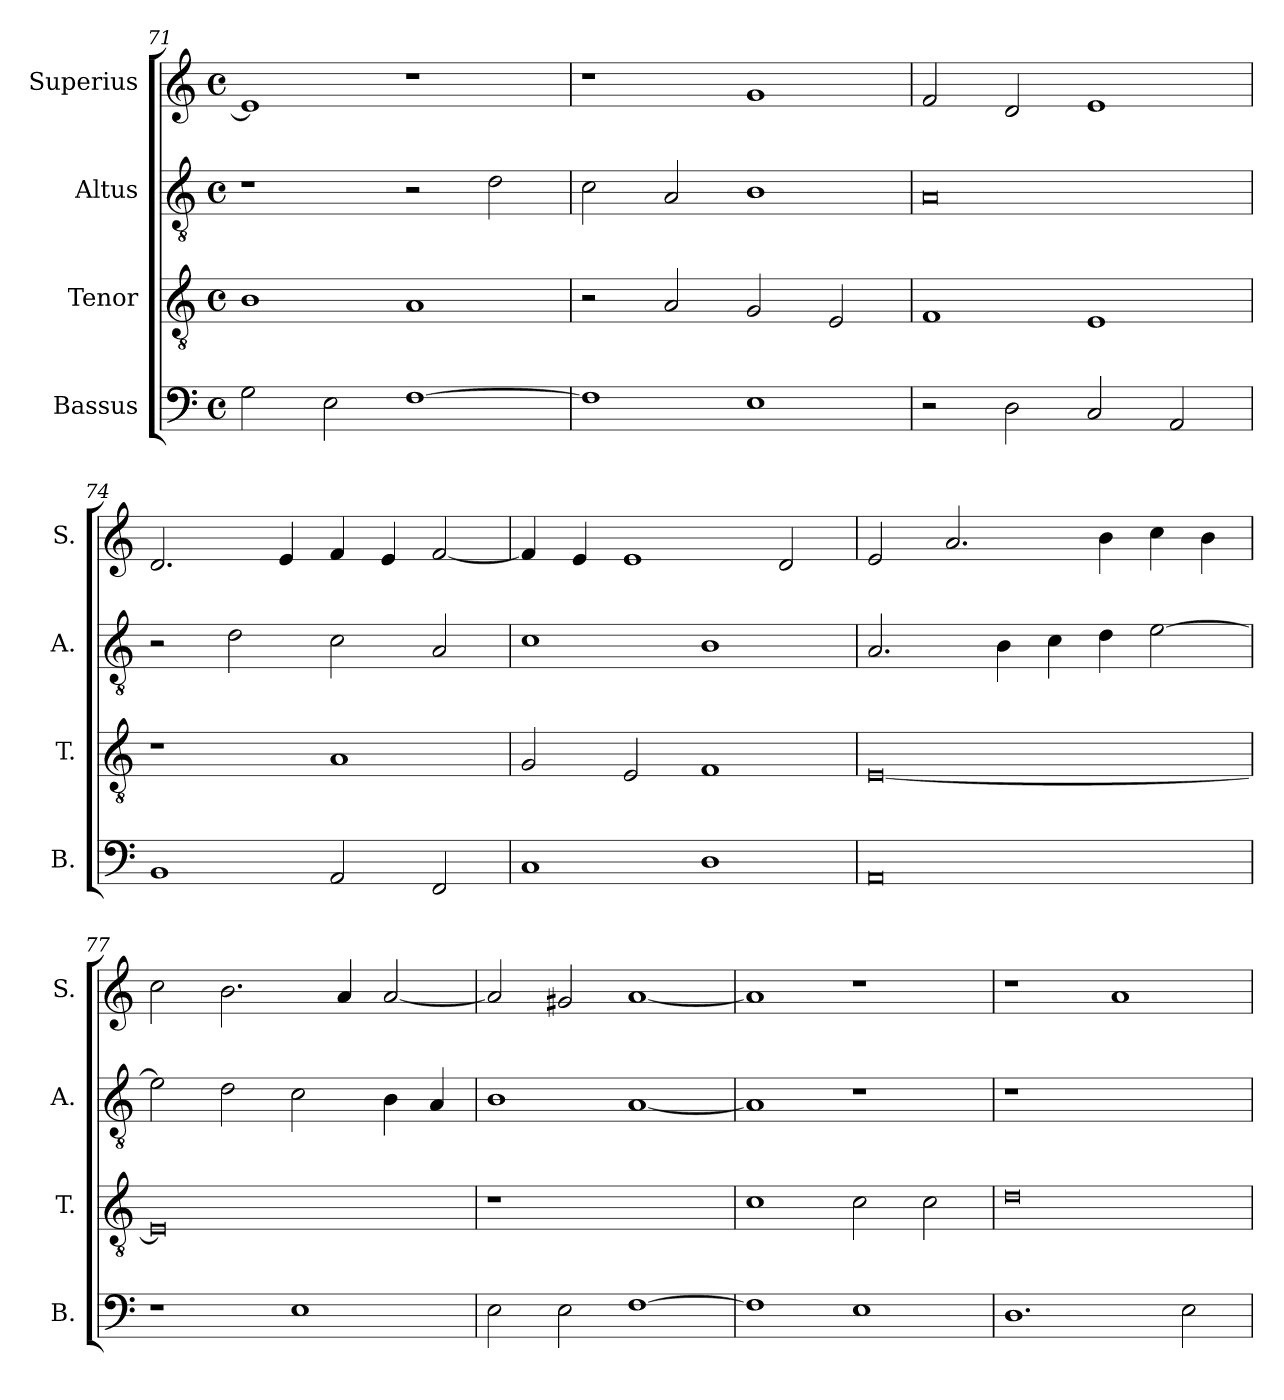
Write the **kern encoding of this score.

**kern	**kern	**kern	**kern
*part4	*part3	*part2	*part1
*staff4	*staff3	*staff2	*staff1
*I"Bassus	*I"Tenor	*I"Altus	*I"Superius
*I'B.	*I'T.	*I'A.	*I'S.
*clefF4	*clefGv2	*clefGv2	*clefG2
*	*ITrd7c12	*ITrd7c12	*
*k[]	*k[]	*k[]	*k[]
*C:	*C:	*C:	*C:
*M4/4	*M4/4	*M4/4	*M4/4
*met(c)	*met(c)	*met(c)	*met(c)
=71	=71	=71	=71
2Gi\	1BBi	1r	1ei]
2Ei\	.	.	.
[>1Fi	1AAi	2r	1r
.	.	2Di\	.
=72	=72	=72	=72
1Fi]	2r	2Ci\	1r
.	2AAi/	2AAi/	.
1Ei	2GGi/	1BBi	1gi
.	2EEi/	.	.
!!LO:LB:g=z
=73	=73	=73	=73
2r	1FFi	0AAi	2fi/
2Di\	.	.	2di/
2Ci/	1EEi	.	1ei
2AAi/	.	.	.
=74	=74	=74	=74
1BBi	1r	2r	2.di/
.	.	2Di\	.
.	.	.	4ei/
2AAi/	1AAi	2Ci\	4fi/
.	.	.	4ei/
2FFi/	.	2AAi/	[<2fi/
=75	=75	=75	=75
1Ci	2GGi/	1Ci	4fi/]
.	.	.	4ei/
.	2EEi/	.	1ei
1Di	1FFi	1BBi	.
.	.	.	2di/
=76	=76	=76	=76
0AAi	[<0EEi	2.AAi/	2ei/
.	.	.	2.ai/
.	.	4BBi\	.
.	.	4Ci\	.
.	.	4Di\	4bi\
.	.	[>2Ei\	4cci\
.	.	.	4bi\
=77	=77	=77	=77
1r	0EEi]	2Ei\]	2cci\
.	.	2Di\	2.bi\
1Ei	.	2Ci\	.
.	.	.	4ai/
.	.	4BBi\	[<2ai/
.	.	4AAi/	.
!!LO:LB:g=z
=78	=78	=78	=78
!	!LO:N:vis=1	!	!
2Ei\	1r	1BBi	2ai/]
2Ei\	.	.	2g#Xi/
[>1Fi	1ryy	[<1AAi	[<1ai
=79	=79	=79	=79
1Fi]	1Ci	1AAi]	1ai]
1Ei	2Ci\	1r	1r
.	2Ci\	.	.
=80	=80	=80	=80
!	!	!LO:N:vis=1	!
1.Di	0Di	1r	1r
.	.	1ryy	1ai
2Ei\	.	.	.
=	=	=	=
*-	*-	*-	*-
